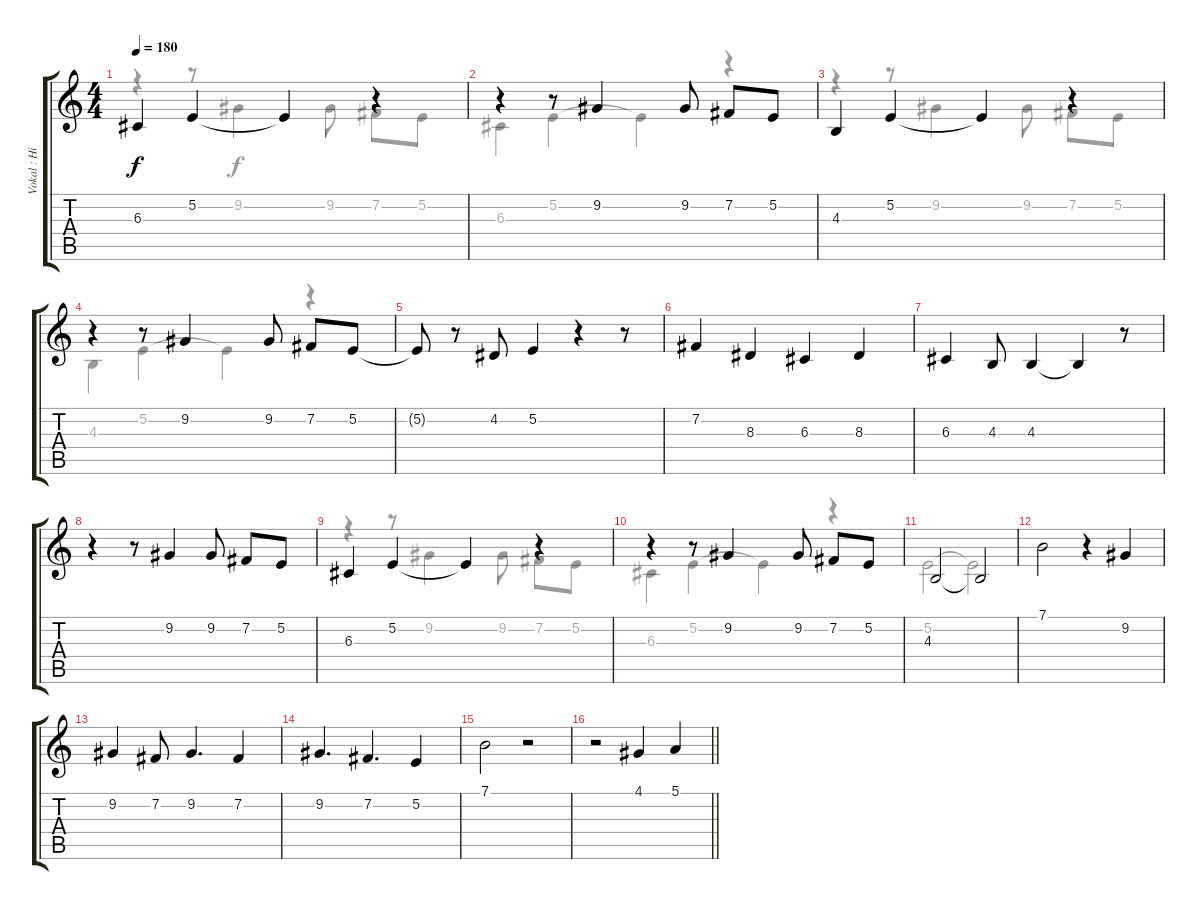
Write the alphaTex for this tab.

\track ("Vokal : Hirasawa Yui - San" "Vokal : Hi") {instrument recorder}
\staff {score tabs}
\tuning (E4 B3 G3 D3 A2 E2) {hide}
\voice
\ts (4 4)
\tempo 180
\clef g2
\ks c
6.3.4{dy f} 5.2.4{instrument clarinet} 5.2{t}.4 r.4 |
r.4 r.8 9.2.4{instrument recorder} 9.2.8 7.2.8 5.2.8 |
4.3.4 5.2.4{instrument clarinet} 5.2{t}.4 r.4 |
r.4 r.8 9.2.4{instrument recorder} 9.2.8 7.2.8 5.2.8 |
5.2{t}.8 r.8 4.2.8 5.2.4 r.4 r.8 |
7.2.4 8.3.4 6.3.4 8.3.4 |
6.3.4 4.3.8 4.3.4 4.3{t}.4 r.8 |
r.4 r.8 9.2.4 9.2.8 7.2.8 5.2.8 |
6.3.4 5.2.4{instrument clarinet} 5.2{t}.4 r.4 |
r.4 r.8 9.2.4{instrument recorder} 9.2.8 7.2.8 5.2.8 |
4.3.2{instrument clarinet} 4.3{t}.2 |
7.1.2{instrument recorder} r.4 9.2.4 |
9.2.4 7.2.8 9.2.4{d} 7.2.4 |
9.2.4{d} 7.2.4{d} 5.2.4 |
7.1.2 r.2 |
\barLineRight lightlight
r.2 4.1.4 5.1.4
\voice
\clef g2
\ottava regular
\simile none
\ks c
r.4{dy f} r.8 9.2.4 9.2.8 7.2.8 5.2.8 |
6.3.4 5.2.4 5.2{t}.4 r.4 |
r.4 r.8 9.2.4 9.2.8 7.2.8 5.2.8 |
4.3.4 5.2.4 5.2{t}.4 r.4 |
|
|
|
|
r.4 r.8 9.2.4 9.2.8 7.2.8 5.2.8 |
6.3.4 5.2.4 5.2{t}.4 r.4 |
5.2.2 5.2{t}.2 |
|
|
|
|
\barLineRight lightlight
